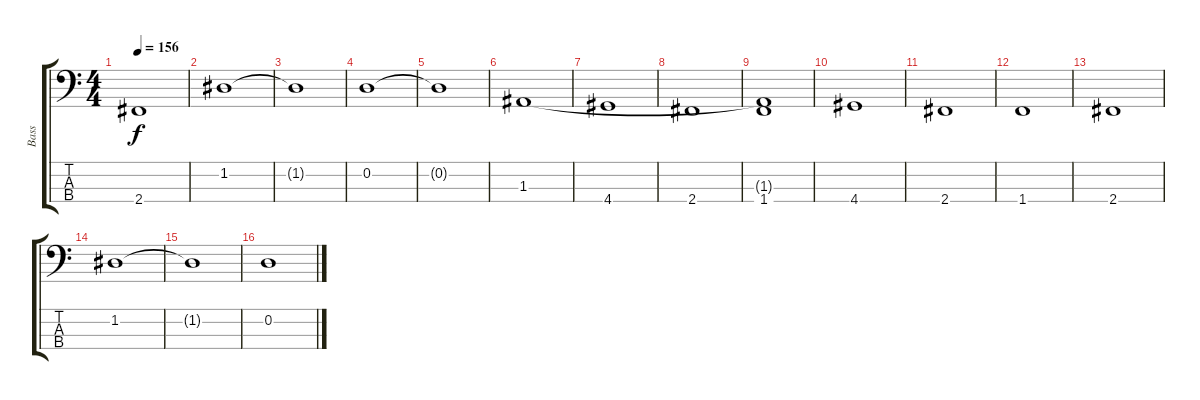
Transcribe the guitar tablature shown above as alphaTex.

\track ("Bass" "Bass") {instrument electricbassfinger}
\staff {score tabs}
\tuning (G2 D2 A1 E1) {hide}
\ts (4 4)
\tempo 156
\clef f4
\ks c
2.4.1{dy f} |
1.2.1 |
1.2{t}.1 |
0.2.1 |
0.2{t}.1 |
1.3.1 |
4.4.1 |
2.4.1 |
(1.3{t} 1.4).1 |
4.4.1 |
2.4.1 |
1.4.1 |
2.4.1 |
1.2.1 |
1.2{t}.1 |
0.2.1
